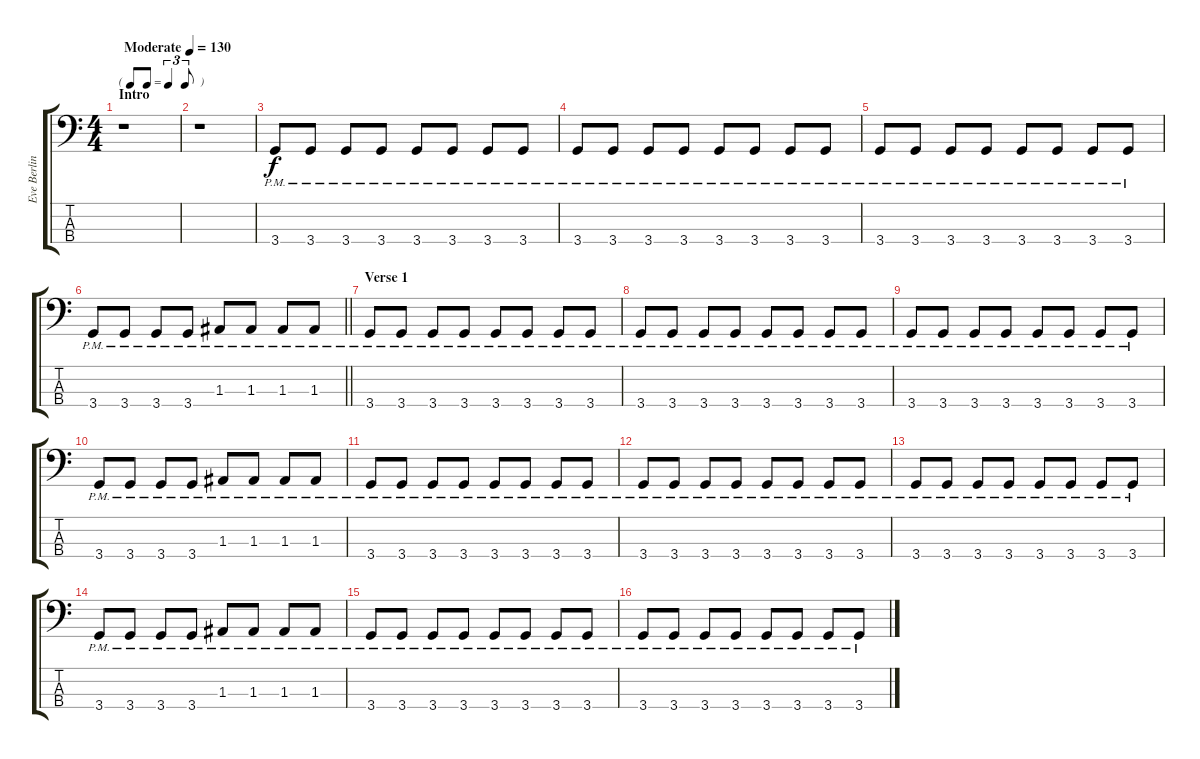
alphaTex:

\track ("Eve Berlin" "Eve Berlin") {instrument electricbasspick}
\staff {score tabs}
\tuning (G2 D2 A1 E1) {hide}
\ts (4 4)
\tf triplet8th
\section ("" "Intro")
\tempo (130 "Moderate")
\clef f4
\ks c
r.1{dy f instrument electricbasspick} |
r.1 |
3.4{pm}.8 3.4{pm}.8 3.4{pm}.8 3.4{pm}.8 3.4{pm}.8 3.4{pm}.8 3.4{pm}.8 3.4{pm}.8 |
3.4{pm}.8 3.4{pm}.8 3.4{pm}.8 3.4{pm}.8 3.4{pm}.8 3.4{pm}.8 3.4{pm}.8 3.4{pm}.8 |
3.4{pm}.8 3.4{pm}.8 3.4{pm}.8 3.4{pm}.8 3.4{pm}.8 3.4{pm}.8 3.4{pm}.8 3.4{pm}.8 |
\barLineRight lightlight
3.4{pm}.8 3.4{pm}.8 3.4{pm}.8 3.4{pm}.8 1.3{pm}.8 1.3{pm}.8 1.3{pm}.8 1.3{pm}.8 |
\section ("" "Verse 1")
3.4{pm}.8 3.4{pm}.8 3.4{pm}.8 3.4{pm}.8 3.4{pm}.8 3.4{pm}.8 3.4{pm}.8 3.4{pm}.8 |
3.4{pm}.8 3.4{pm}.8 3.4{pm}.8 3.4{pm}.8 3.4{pm}.8 3.4{pm}.8 3.4{pm}.8 3.4{pm}.8 |
3.4{pm}.8 3.4{pm}.8 3.4{pm}.8 3.4{pm}.8 3.4{pm}.8 3.4{pm}.8 3.4{pm}.8 3.4{pm}.8 |
3.4{pm}.8 3.4{pm}.8 3.4{pm}.8 3.4{pm}.8 1.3{pm}.8 1.3{pm}.8 1.3{pm}.8 1.3{pm}.8 |
3.4{pm}.8 3.4{pm}.8 3.4{pm}.8 3.4{pm}.8 3.4{pm}.8 3.4{pm}.8 3.4{pm}.8 3.4{pm}.8 |
3.4{pm}.8 3.4{pm}.8 3.4{pm}.8 3.4{pm}.8 3.4{pm}.8 3.4{pm}.8 3.4{pm}.8 3.4{pm}.8 |
3.4{pm}.8 3.4{pm}.8 3.4{pm}.8 3.4{pm}.8 3.4{pm}.8 3.4{pm}.8 3.4{pm}.8 3.4{pm}.8 |
3.4{pm}.8 3.4{pm}.8 3.4{pm}.8 3.4{pm}.8 1.3{pm}.8 1.3{pm}.8 1.3{pm}.8 1.3{pm}.8 |
3.4{pm}.8 3.4{pm}.8 3.4{pm}.8 3.4{pm}.8 3.4{pm}.8 3.4{pm}.8 3.4{pm}.8 3.4{pm}.8 |
3.4{pm}.8 3.4{pm}.8 3.4{pm}.8 3.4{pm}.8 3.4{pm}.8 3.4{pm}.8 3.4{pm}.8 3.4{pm}.8
